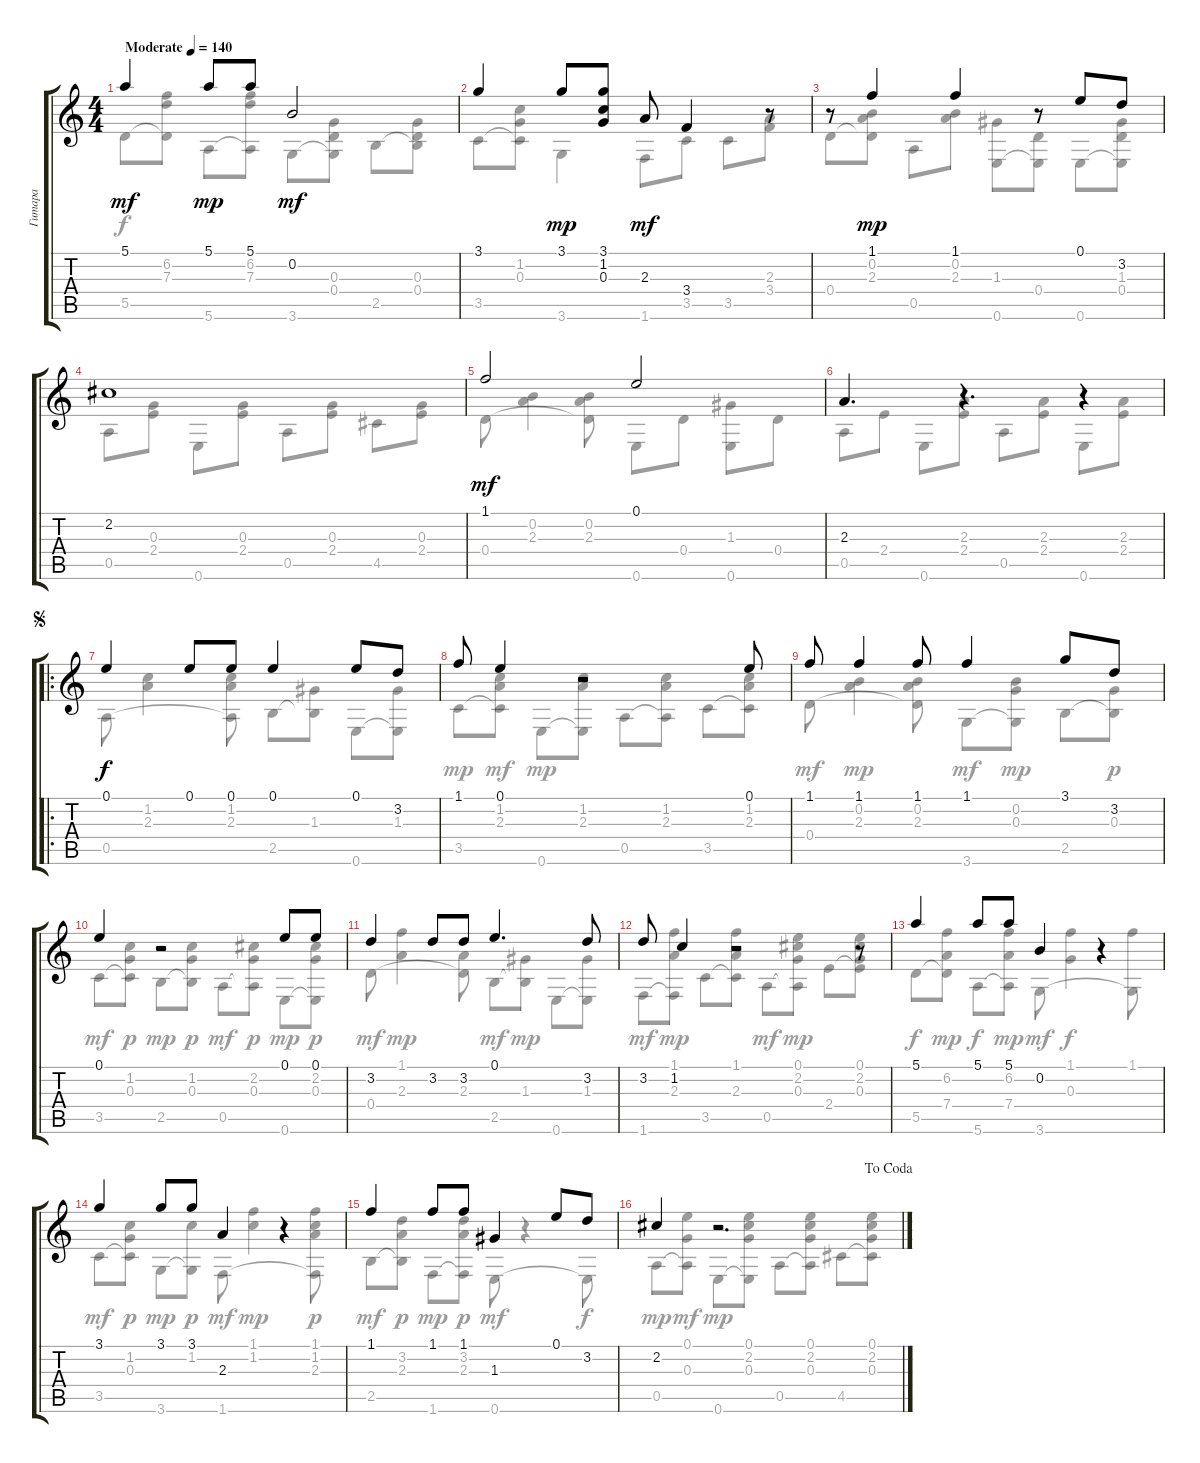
\track ("Гитара" "Гитара") {instrument acousticguitarnylon}
\staff {score tabs}
\tuning (E4 B3 G3 D3 A2 E2) {hide}
\voice
\ts (4 4)
\tempo (140 "Moderate")
\clef g2
\ks c
5.1.4{dy mf instrument acousticguitarnylon} 5.1.8{dy mp} 5.1.8 0.2.2{dy mf} |
3.1.4 3.1.8{dy mp} (3.1 1.2 0.3).8 2.3.8{dy mf} 3.4.4 r.8 |
r.8 1.1.4{dy mp} 1.1.4 r.8 0.1.8 3.2.8 |
2.2.1 |
1.1.2{dy mf} 0.1.2 |
2.3.4{d} r.4{d} r.4 |
\ro
\jump segno
0.1.4{dy f} 0.1.8 0.1.8 0.1.4 0.1.8 3.2.8 |
1.1.8 0.1.4 r.2 0.1.8 |
1.1.8 1.1.4 1.1.8 1.1.4 3.1.8 3.2.8 |
0.1.4 r.2 0.1.8 0.1.8 |
3.2.4 3.2.8 3.2.8 0.1.4{d} 3.2.8 |
3.2.8 1.2.4 r.2 r.8 |
5.1.4 5.1.8 5.1.8 0.2.4 r.4 |
3.1.4 3.1.8 3.1.8 2.3.4 r.4 |
1.1.4 1.1.8 1.1.8 1.3.4 0.1.8 3.2.8 |
\jump dacoda
2.2.4 r.2{d}
\voice
\clef g2
\ottava regular
\simile none
\ks c
5.5.8{dy f} (6.2 7.3 5.5{t}).8 5.6.8 (6.2 7.3 5.6{t}).8 3.6.8 (0.3 0.4 3.6{t}).8 2.5.8 (0.3 0.4 2.5{t}).8 |
3.5.8 (1.2 0.3 3.5{t}).8 3.6.4 1.6.8 3.5.8 3.5.8 (2.3 3.4).8 |
0.4.8 (0.2 2.3 0.4{t}).8 0.5.8 (0.2 2.3).8 (1.3 0.6).8 (0.4 0.6{t}).8 0.6.8 (1.3 0.4 0.6{t}).8 |
0.5.8 (0.3 2.4).8 0.6.8 (0.3 2.4).8 0.5.8 (0.3 2.4).8 4.5.8 (0.3 2.4).8 |
0.4.8 (0.2 2.3).4 (0.2 2.3 0.4{t}).8 0.6.8 0.4.8 (1.3 0.6).8 0.4.8 |
0.5.8 2.4.8 0.6.8 (2.3 2.4).8 0.5.8 (2.3 2.4).8 0.6.8 (2.3 2.4).8 |
0.5.8 (1.2 2.3).4 (1.2 2.3 0.5{t}).8 2.5.8 (1.3 2.5{t}).8 0.6.8 (1.3 0.6{t}).8 |
3.5.8{dy mp} (1.2 2.3 3.5{t}).8{dy mf} 0.6.8{dy mp} (1.2 2.3 0.6{t}).8 0.5.8 (1.2 2.3 0.5{t}).8 3.5.8 (1.2 2.3 3.5{t}).8 |
0.4.8{dy mf} (0.2 2.3).4{dy mp} (0.2 2.3 0.4{t}).8 3.6.8{dy mf} (0.2 0.3 3.6{t}).8{dy mp} 2.5.8 (0.3 2.5{t}).8{dy p} |
3.5.8{dy mf} (1.2 0.3 3.5{t}).8{dy p} 2.5.8{dy mp} (1.2 0.3 2.5{t}).8{dy p} 0.5.8{dy mf} (2.2 0.3 0.5{t}).8{dy p} 0.6.8{dy mp} (2.2 0.3 0.6{t}).8{dy p} |
0.4.8{dy mf} (1.1 2.3).4{dy mp} (2.3 0.4{t}).8 2.5.8{dy mf} (1.3 2.5{t}).8{dy mp} 0.6.8 (1.3 0.6{t}).8 |
1.6.8{dy mf} (1.1 2.3 1.6{t}).8{dy mp} 3.5.8 (1.1 2.3 3.5{t}).8 0.5.8{dy mf} (0.1 2.2 0.3 0.5{t}).8{dy mp} 2.4.8 (0.1 2.2 0.3 2.4{t}).8 |
5.5.8{dy f} (6.2 7.4 5.5{t}).8{dy mp} 5.6.8{dy f} (6.2 7.4 5.6{t}).8{dy mp} 3.6.8{dy mf} (1.1 0.3).4{dy f} (1.1 3.6{t}).8 |
3.5.8{dy mf} (1.2 0.3 3.5{t}).8{dy p} 3.6.8{dy mp} (1.2 3.6{t}).8{dy p} 1.6.8{dy mf} (1.1 1.2).4{dy mp} (1.1 1.2 2.3 1.6{t}).8{dy p} |
2.5.8{dy mf} (3.2 2.3 2.5{t}).8{dy p} 1.6.8{dy mp} (3.2 2.3 1.6{t}).8{dy p} 0.6.8{dy mf} r.4 0.6{t}.8{dy f} |
0.5.8{dy mp} (0.1 0.3 0.5{t}).8{dy mf} 0.6.8{dy mp} (0.1 2.2 0.3 0.6{t}).8 0.5.8 (0.1 2.2 0.3 0.5{t}).8 4.5.8 (0.1 2.2 0.3 4.5{t}).8
